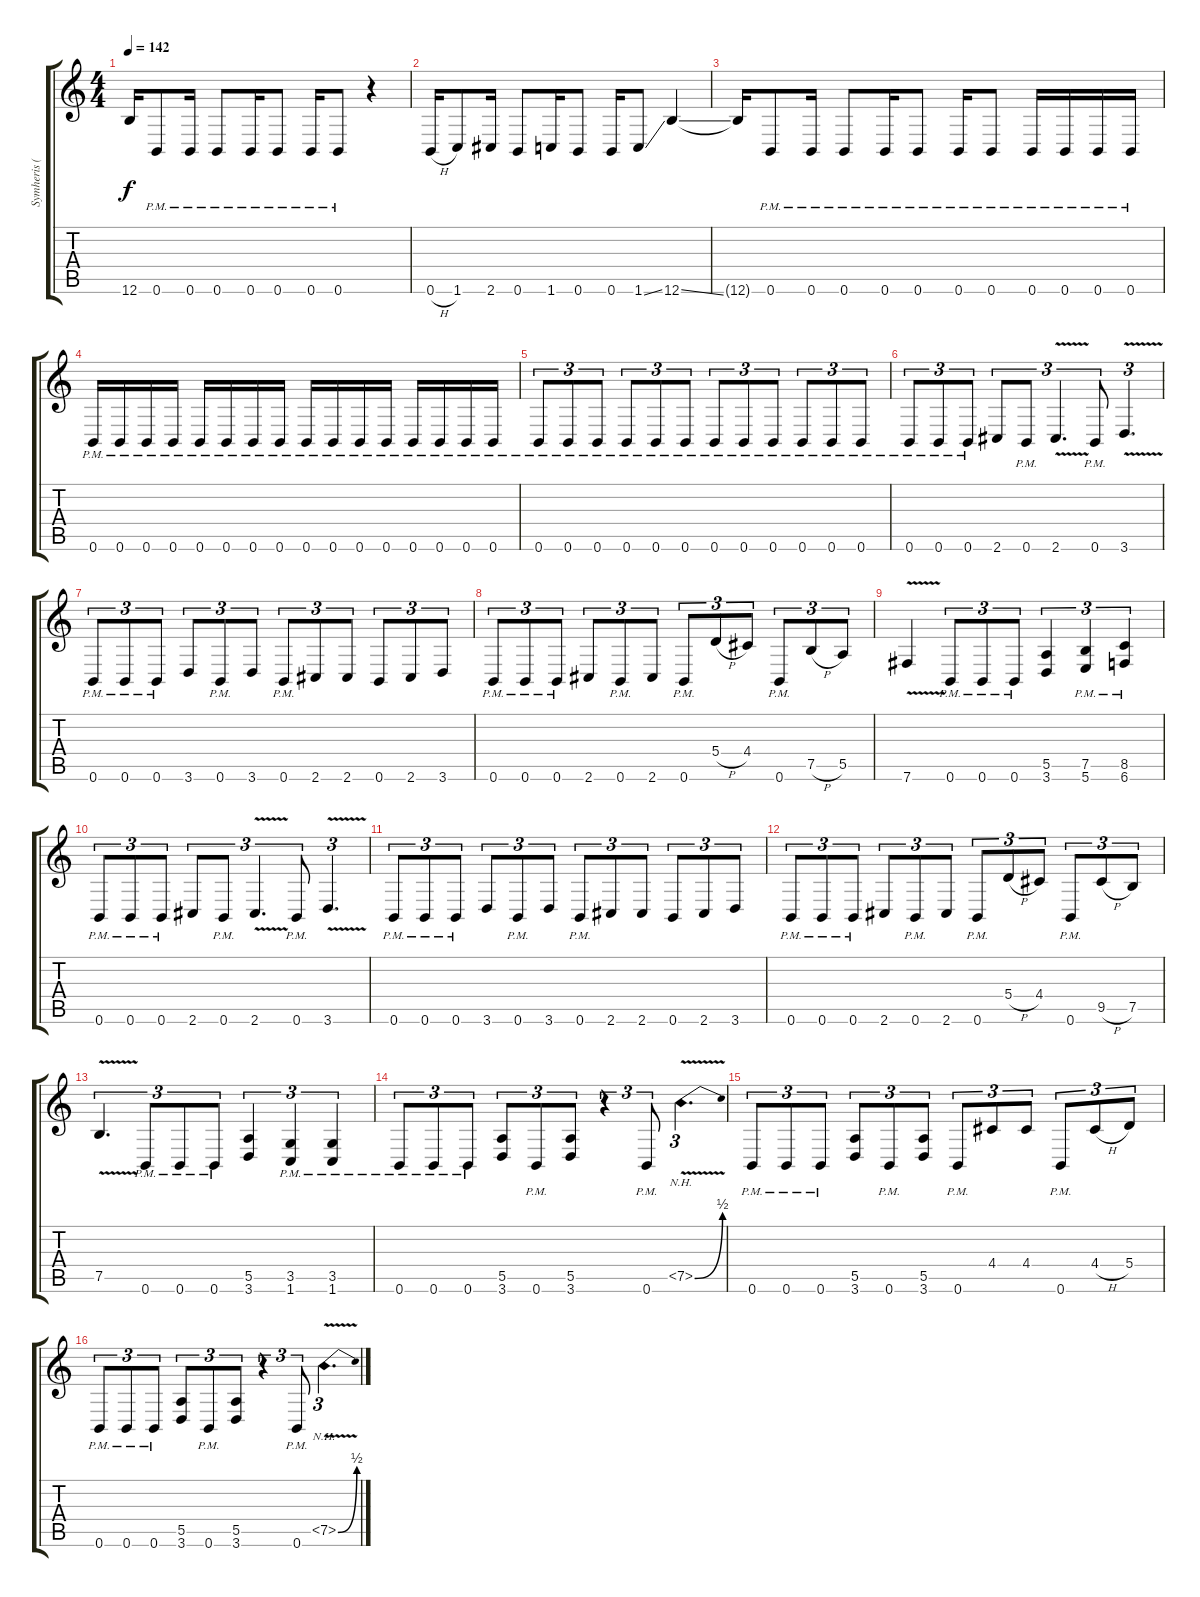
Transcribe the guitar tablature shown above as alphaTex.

\track ("Symheris (Lead)" "Symheris (") {instrument distortionguitar}
\staff {score tabs}
\tuning (B3 Gb3 D3 A2 E2 B1) {hide}
\ts (4 4)
\tempo 142
\clef g2
\ks c
12.6{t}.16{dy f} 0.6{pm}.8 0.6{pm}.16 0.6{pm}.8 0.6{pm}.16 0.6{pm}.8 0.6{pm}.16 0.6{pm}.8 r.4 |
0.6{h}.16 1.6.8 2.6.16 0.6.8 1.6.16 0.6.8 0.6.16 1.6{ss}.8 12.6{ss}.4 |
12.6{t}.16 0.6{pm}.8 0.6{pm}.16 0.6{pm}.8 0.6{pm}.16 0.6{pm}.8 0.6{pm}.16 0.6{pm}.8 0.6{pm}.16 0.6{pm}.16 0.6{pm}.16 0.6{pm}.16 |
0.6{pm}.16 0.6{pm}.16 0.6{pm}.16 0.6{pm}.16 0.6{pm}.16 0.6{pm}.16 0.6{pm}.16 0.6{pm}.16 0.6{pm}.16 0.6{pm}.16 0.6{pm}.16 0.6{pm}.16 0.6{pm}.16 0.6{pm}.16 0.6{pm}.16 0.6{pm}.16 |
0.6{pm}.8{tu (3 2)} 0.6{pm}.8{tu (3 2)} 0.6{pm}.8{tu (3 2)} 0.6{pm}.8{tu (3 2)} 0.6{pm}.8{tu (3 2)} 0.6{pm}.8{tu (3 2)} 0.6{pm}.8{tu (3 2)} 0.6{pm}.8{tu (3 2)} 0.6{pm}.8{tu (3 2)} 0.6{pm}.8{tu (3 2)} 0.6{pm}.8{tu (3 2)} 0.6{pm}.8{tu (3 2)} |
0.6{pm}.8{tu (3 2)} 0.6{pm}.8{tu (3 2)} 0.6{pm}.8{tu (3 2)} 2.6.8{tu (3 2)} 0.6{pm}.8{tu (3 2)} 2.6{v}.4{d tu (3 2)} 0.6{pm}.8{tu (3 2)} 3.6{v}.4{d tu (3 2)} |
0.6{pm}.8{tu (3 2)} 0.6{pm}.8{tu (3 2)} 0.6{pm}.8{tu (3 2)} 3.6.8{tu (3 2)} 0.6{pm}.8{tu (3 2)} 3.6.8{tu (3 2)} 0.6{pm}.8{tu (3 2)} 2.6.8{tu (3 2)} 2.6.8{tu (3 2)} 0.6.8{tu (3 2)} 2.6.8{tu (3 2)} 3.6.8{tu (3 2)} |
0.6{pm}.8{tu (3 2)} 0.6{pm}.8{tu (3 2)} 0.6{pm}.8{tu (3 2)} 2.6.8{tu (3 2)} 0.6{pm}.8{tu (3 2)} 2.6.8{tu (3 2)} 0.6{pm}.8{tu (3 2)} 5.4{h}.8{tu (3 2)} 4.4.8{tu (3 2)} 0.6{pm}.8{tu (3 2)} 7.5{h}.8{tu (3 2)} 5.5.8{tu (3 2)} |
7.6{v}.4 0.6{pm}.8{tu (3 2)} 0.6{pm}.8{tu (3 2)} 0.6{pm}.8{tu (3 2)} (5.5 3.6).4{tu (3 2)} (7.5{pm} 5.6{pm}).4{tu (3 2)} (8.5{pm} 6.6{pm}).4{tu (3 2)} |
0.6{pm}.8{tu (3 2)} 0.6{pm}.8{tu (3 2)} 0.6{pm}.8{tu (3 2)} 2.6.8{tu (3 2)} 0.6{pm}.8{tu (3 2)} 2.6{v}.4{d tu (3 2)} 0.6{pm}.8{tu (3 2)} 3.6{v}.4{d tu (3 2)} |
0.6{pm}.8{tu (3 2)} 0.6{pm}.8{tu (3 2)} 0.6{pm}.8{tu (3 2)} 3.6.8{tu (3 2)} 0.6{pm}.8{tu (3 2)} 3.6.8{tu (3 2)} 0.6{pm}.8{tu (3 2)} 2.6.8{tu (3 2)} 2.6.8{tu (3 2)} 0.6.8{tu (3 2)} 2.6.8{tu (3 2)} 3.6.8{tu (3 2)} |
0.6{pm}.8{tu (3 2)} 0.6{pm}.8{tu (3 2)} 0.6{pm}.8{tu (3 2)} 2.6.8{tu (3 2)} 0.6{pm}.8{tu (3 2)} 2.6.8{tu (3 2)} 0.6{pm}.8{tu (3 2)} 5.4{h}.8{tu (3 2)} 4.4.8{tu (3 2)} 0.6{pm}.8{tu (3 2)} 9.5{h}.8{tu (3 2)} 7.5.8{tu (3 2)} |
7.5{v}.4{d tu (3 2)} 0.6{pm}.8{tu (3 2)} 0.6{pm}.8{tu (3 2)} 0.6{pm}.8{tu (3 2)} (5.5 3.6).4{tu (3 2)} (3.5{pm} 1.6{pm}).4{tu (3 2)} (3.5{pm} 1.6{pm}).4{tu (3 2)} |
0.6{pm}.8{tu (3 2)} 0.6{pm}.8{tu (3 2)} 0.6{pm}.8{tu (3 2)} (5.5 3.6).8{tu (3 2)} 0.6{pm}.8{tu (3 2)} (5.5 3.6).8{tu (3 2)} r.4{tu (3 2)} 0.6{pm}.8{tu (3 2)} 7.5{be (bend 0 0 60 2) nh v}.4{d tu (3 2)} |
0.6{pm}.8{tu (3 2)} 0.6{pm}.8{tu (3 2)} 0.6{pm}.8{tu (3 2)} (5.5 3.6).8{tu (3 2)} 0.6{pm}.8{tu (3 2)} (5.5 3.6).8{tu (3 2)} 0.6{pm}.8{tu (3 2)} 4.4.8{tu (3 2)} 4.4.8{tu (3 2)} 0.6{pm}.8{tu (3 2)} 4.4{h}.8{tu (3 2)} 5.4.8{tu (3 2)} |
0.6{pm}.8{tu (3 2)} 0.6{pm}.8{tu (3 2)} 0.6{pm}.8{tu (3 2)} (5.5 3.6).8{tu (3 2)} 0.6{pm}.8{tu (3 2)} (5.5 3.6).8{tu (3 2)} r.4{tu (3 2)} 0.6{pm}.8{tu (3 2)} 7.5{be (bend 0 0 60 2) nh v}.4{d tu (3 2)}
